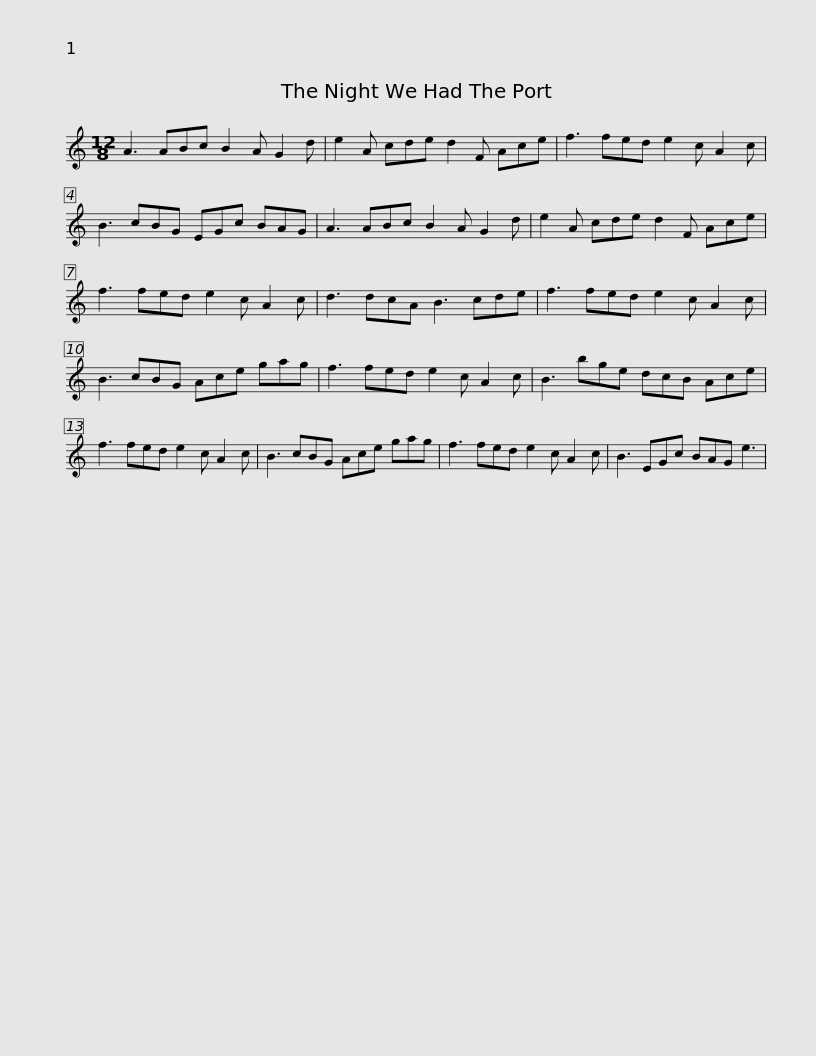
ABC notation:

X:1
L:1/8
M:12/8
I:linebreak $
K:C
V:1 treble
V:1
 A3 ABc B2 A G2 d | e2 A cde d2 F Ace | f3 fed e2 c A2 c | B3 cBG EGc BAG |$ A3 ABc B2 A G2 d | %5
 e2 A cde d2 F Ace | f3 fed e2 c A2 c | d3 dcA B3 cde |$ f3 fed e2 c A2 c | B3 cBG Ace gag | %10
 f3 fed e2 c A2 c | B3 bge dcB Ace |$ f3 fed e2 c A2 c | B3 cBG Ace gag | f3 fed e2 c A2 c | %15
 B3 EGc BAG e3 | %16
